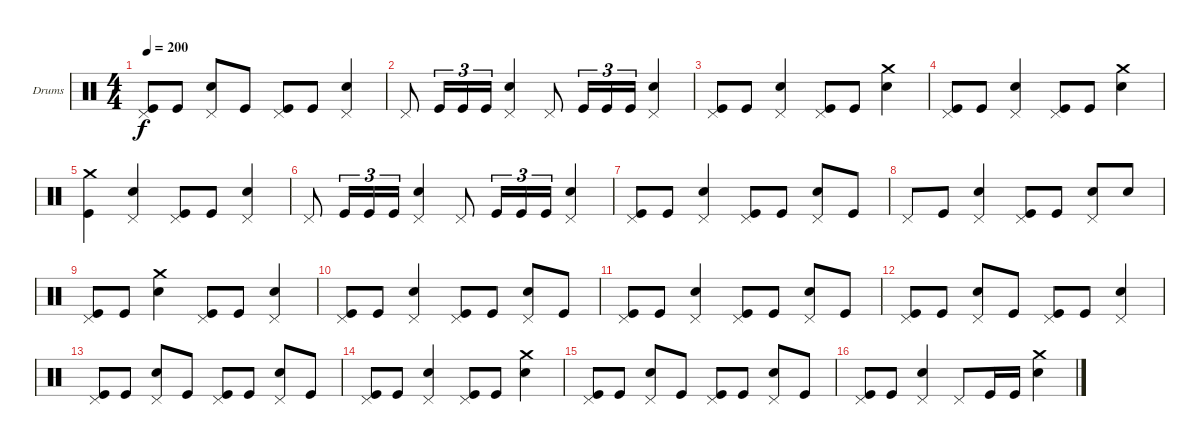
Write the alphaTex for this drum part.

\bracketExtendMode groupsimilarinstruments
\firstSystemTrackNameOrientation horizontal
\otherSystemsTrackNameOrientation horizontal
\track ("Drumkit" "Drums") {instrument percussion}
\staff {score}
\articulation defaults
\ts (4 4)
\tempo 200
\clef neutral
\ks c
("Pedal Hi-Hat (hit)" "Kick (hit)").8{dy f} "Kick (hit)".8 ("Pedal Hi-Hat (hit)" "Snare (hit) 2").8 "Kick (hit)".8 ("Pedal Hi-Hat (hit)" "Kick (hit)").8 "Kick (hit)".8 ("Pedal Hi-Hat (hit)" "Snare (hit) 2").4 |
"Pedal Hi-Hat (hit)".8 "Kick (hit)".16{tu (3 2)} "Kick (hit)".16{tu (3 2)} "Kick (hit)".16{tu (3 2)} ("Pedal Hi-Hat (hit)" "Snare (hit) 2").4 "Pedal Hi-Hat (hit)".8 "Kick (hit)".16{tu (3 2)} "Kick (hit)".16{tu (3 2)} "Kick (hit)".16{tu (3 2)} ("Pedal Hi-Hat (hit)" "Snare (hit) 2").4 |
("Pedal Hi-Hat (hit)" "Kick (hit)").8 "Kick (hit)".8 ("Pedal Hi-Hat (hit)" "Snare (hit) 2").4 ("Pedal Hi-Hat (hit)" "Kick (hit)").8 "Kick (hit)".8 ("Crash medium (hit)" "Snare (hit) 2").4 |
("Pedal Hi-Hat (hit)" "Kick (hit)").8 "Kick (hit)".8 ("Pedal Hi-Hat (hit)" "Snare (hit) 2").4 ("Pedal Hi-Hat (hit)" "Kick (hit)").8 "Kick (hit)".8 ("Crash medium (hit)" "Snare (hit) 2").4 |
("Crash medium (hit)" "Kick (hit)").4 ("Pedal Hi-Hat (hit)" "Snare (hit) 2").4 ("Pedal Hi-Hat (hit)" "Kick (hit)").8 "Kick (hit)".8 ("Pedal Hi-Hat (hit)" "Snare (hit) 2").4 |
"Pedal Hi-Hat (hit)".8 "Kick (hit)".16{tu (3 2)} "Kick (hit)".16{tu (3 2)} "Kick (hit)".16{tu (3 2)} ("Pedal Hi-Hat (hit)" "Snare (hit) 2").4 "Pedal Hi-Hat (hit)".8 "Kick (hit)".16{tu (3 2)} "Kick (hit)".16{tu (3 2)} "Kick (hit)".16{tu (3 2)} ("Pedal Hi-Hat (hit)" "Snare (hit) 2").4 |
("Pedal Hi-Hat (hit)" "Kick (hit)").8 "Kick (hit)".8 ("Pedal Hi-Hat (hit)" "Snare (hit) 2").4 ("Pedal Hi-Hat (hit)" "Kick (hit)").8 "Kick (hit)".8 ("Pedal Hi-Hat (hit)" "Snare (hit) 2").8 "Kick (hit)".8 |
"Pedal Hi-Hat (hit)".8 "Kick (hit)".8 ("Pedal Hi-Hat (hit)" "Snare (hit) 2").4 ("Pedal Hi-Hat (hit)" "Kick (hit)").8 "Kick (hit)".8 ("Pedal Hi-Hat (hit)" "Snare (hit) 2").8 "Snare (hit) 2".8 |
("Pedal Hi-Hat (hit)" "Kick (hit)").8 "Kick (hit)".8 ("Crash medium (hit)" "Snare (hit) 2").4 ("Pedal Hi-Hat (hit)" "Kick (hit)").8 "Kick (hit)".8 ("Pedal Hi-Hat (hit)" "Snare (hit) 2").4 |
("Pedal Hi-Hat (hit)" "Kick (hit)").8 "Kick (hit)".8 ("Pedal Hi-Hat (hit)" "Snare (hit) 2").4 ("Pedal Hi-Hat (hit)" "Kick (hit)").8 "Kick (hit)".8 ("Pedal Hi-Hat (hit)" "Snare (hit) 2").8 "Kick (hit)".8 |
("Pedal Hi-Hat (hit)" "Kick (hit)").8 "Kick (hit)".8 ("Pedal Hi-Hat (hit)" "Snare (hit) 2").4 ("Pedal Hi-Hat (hit)" "Kick (hit)").8 "Kick (hit)".8 ("Pedal Hi-Hat (hit)" "Snare (hit) 2").8 "Kick (hit)".8 |
("Pedal Hi-Hat (hit)" "Kick (hit)").8 "Kick (hit)".8 ("Pedal Hi-Hat (hit)" "Snare (hit) 2").8 "Kick (hit)".8 ("Pedal Hi-Hat (hit)" "Kick (hit)").8 "Kick (hit)".8 ("Pedal Hi-Hat (hit)" "Snare (hit) 2").4 |
("Pedal Hi-Hat (hit)" "Kick (hit)").8 "Kick (hit)".8 ("Pedal Hi-Hat (hit)" "Snare (hit) 2").8 "Kick (hit)".8 ("Pedal Hi-Hat (hit)" "Kick (hit)").8 "Kick (hit)".8 ("Pedal Hi-Hat (hit)" "Snare (hit) 2").8 "Kick (hit)".8 |
("Pedal Hi-Hat (hit)" "Kick (hit)").8 "Kick (hit)".8 ("Pedal Hi-Hat (hit)" "Snare (hit) 2").4 ("Pedal Hi-Hat (hit)" "Kick (hit)").8 "Kick (hit)".8 ("Crash medium (hit)" "Snare (hit) 2").4 |
("Pedal Hi-Hat (hit)" "Kick (hit)").8 "Kick (hit)".8 ("Pedal Hi-Hat (hit)" "Snare (hit) 2").8 "Kick (hit)".8 ("Pedal Hi-Hat (hit)" "Kick (hit)").8 "Kick (hit)".8 ("Pedal Hi-Hat (hit)" "Snare (hit) 2").8 "Kick (hit)".8 |
("Pedal Hi-Hat (hit)" "Kick (hit)").8 "Kick (hit)".8 ("Pedal Hi-Hat (hit)" "Snare (hit) 2").4 "Pedal Hi-Hat (hit)".8 "Kick (hit)".16 "Kick (hit)".16 ("Crash medium (hit)" "Snare (hit) 2").4
